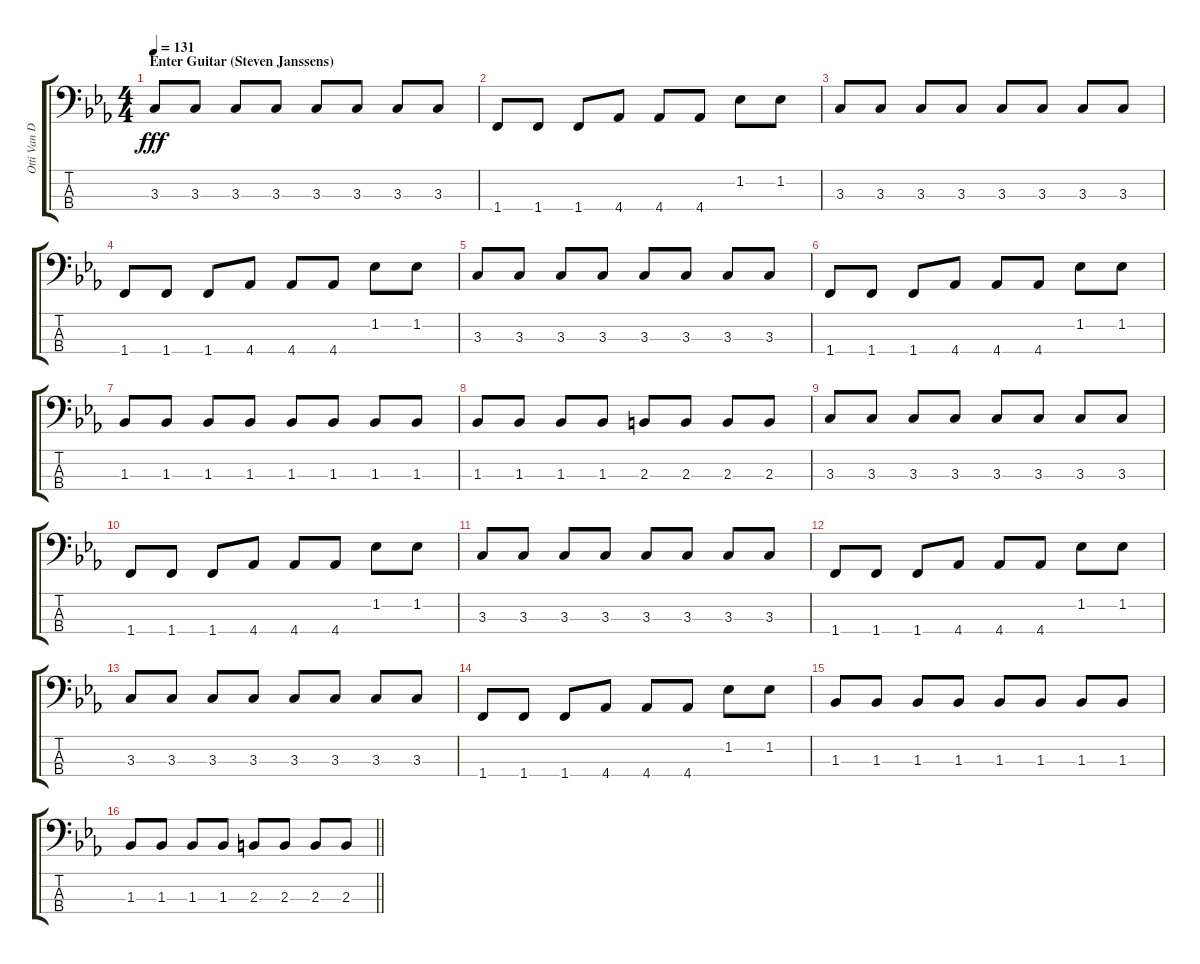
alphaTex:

\track ("Otti Van Der Werf (Bass)" "Otti Van D") {instrument synthbass2}
\staff {score tabs}
\tuning (G2 D2 A1 E1) {hide}
\ts (4 4)
\section ("" "Enter Guitar (Steven Janssens)")
\tempo 131
\clef f4
\ks cminor
3.3.8{dy fff} 3.3.8 3.3.8 3.3.8 3.3.8 3.3.8 3.3.8 3.3.8 |
1.4.8 1.4.8 1.4.8 4.4.8 4.4.8 4.4.8 1.2.8 1.2.8 |
3.3.8 3.3.8 3.3.8 3.3.8 3.3.8 3.3.8 3.3.8 3.3.8 |
1.4.8 1.4.8 1.4.8 4.4.8 4.4.8 4.4.8 1.2.8 1.2.8 |
3.3.8 3.3.8 3.3.8 3.3.8 3.3.8 3.3.8 3.3.8 3.3.8 |
1.4.8 1.4.8 1.4.8 4.4.8 4.4.8 4.4.8 1.2.8 1.2.8 |
1.3.8 1.3.8 1.3.8 1.3.8 1.3.8 1.3.8 1.3.8 1.3.8 |
1.3.8 1.3.8 1.3.8 1.3.8 2.3.8 2.3.8 2.3.8 2.3.8 |
3.3.8 3.3.8 3.3.8 3.3.8 3.3.8 3.3.8 3.3.8 3.3.8 |
1.4.8 1.4.8 1.4.8 4.4.8 4.4.8 4.4.8 1.2.8 1.2.8 |
3.3.8 3.3.8 3.3.8 3.3.8 3.3.8 3.3.8 3.3.8 3.3.8 |
1.4.8 1.4.8 1.4.8 4.4.8 4.4.8 4.4.8 1.2.8 1.2.8 |
3.3.8 3.3.8 3.3.8 3.3.8 3.3.8 3.3.8 3.3.8 3.3.8 |
1.4.8 1.4.8 1.4.8 4.4.8 4.4.8 4.4.8 1.2.8 1.2.8 |
1.3.8 1.3.8 1.3.8 1.3.8 1.3.8 1.3.8 1.3.8 1.3.8 |
\barLineRight lightlight
1.3.8 1.3.8 1.3.8 1.3.8 2.3.8 2.3.8 2.3.8 2.3.8
